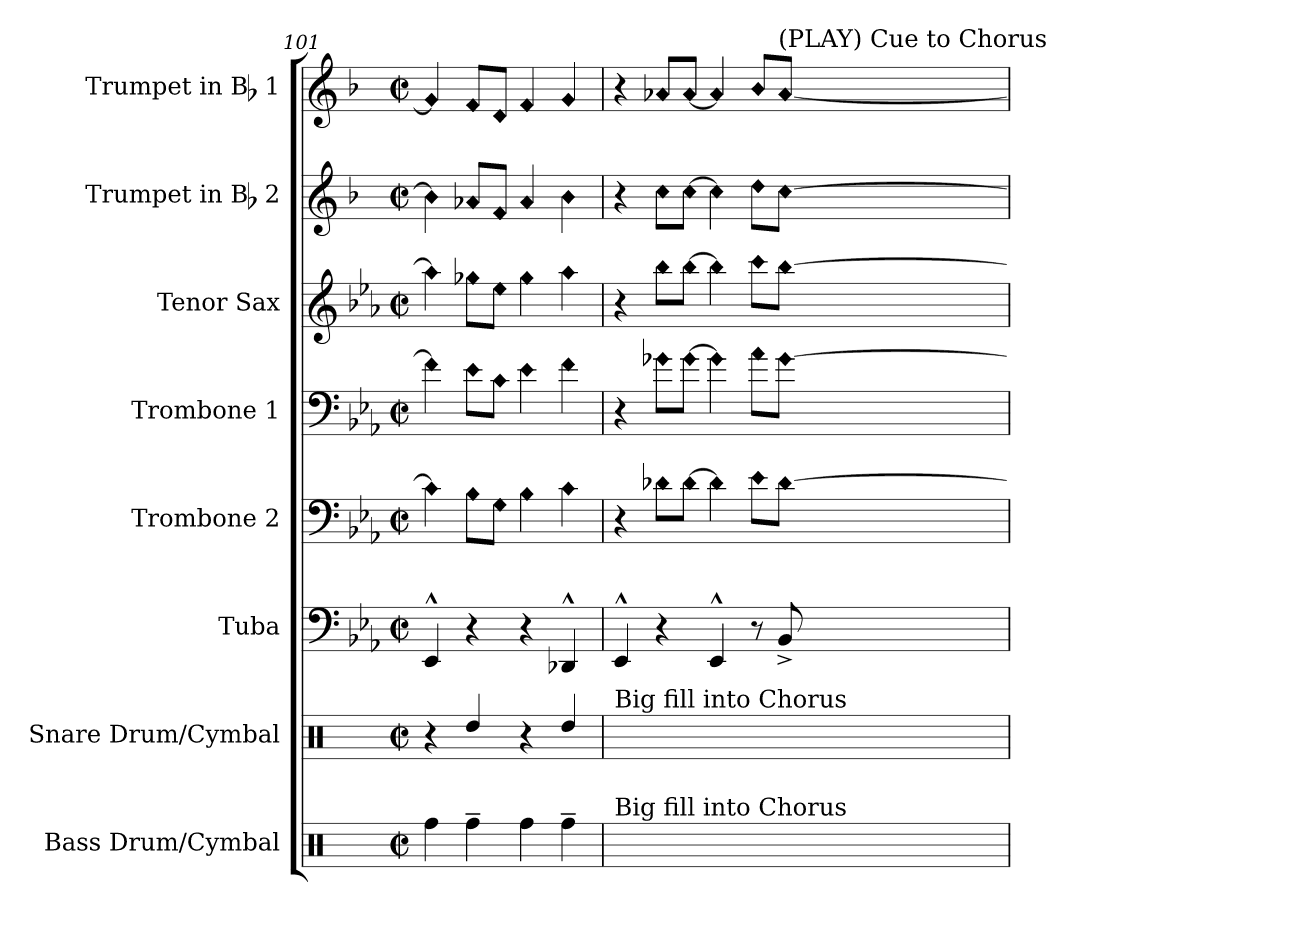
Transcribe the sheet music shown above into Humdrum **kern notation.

**kern	**kern	**kern	**kern	**kern	**kern	**kern	**kern
*part8	*part7	*part6	*part5	*part4	*part3	*part2	*part1
*staff8	*staff7	*staff6	*staff5	*staff4	*staff3	*staff2	*staff1
*I"Bass Drum/Cymbal	*I"Snare Drum/Cymbal	*I"Tuba	*I"Trombone 2	*I"Trombone 1	*I"Tenor Sax	*I"Trumpet in Bb 2	*I"Trumpet in Bb 1
*I'B.D./Cym	*I'S.D./Cym	*I'Tuba	*I'Tbn. 2	*I'Tbn. 1	*I'T. Sx.	*	*
!!LO:LB:g=z
*clefX	*clefX	*clefF4	*clefF4	*clefF4	*clefG2	*clefG2	*clefG2
*	*	*	*	*	*ITrd8c14	*ITrd1c2	*ITrd1c2
*k[]	*k[]	*k[b-e-a-]	*k[b-e-a-]	*k[b-e-a-]	*k[b-e-a-]	*k[b-e-a-]	*k[b-e-a-]
*C:	*C:	*E-:	*E-:	*E-:	*E-:	*E-:	*E-:
*M2/2	*M2/2	*M2/2	*M2/2	*M2/2	*M2/2	*M2/2	*M2/2
*met(c|)	*met(c|)	*met(c|)	*met(c|)	*met(c|)	*met(c|)	*met(c|)	*met(c|)
=101	=101	=101	=101	=101	=101	=101	=101
!	!	!	!LO:N:head=diamond	!LO:N:head=diamond	!LO:N:head=diamond	!LO:N:head=diamond	!LO:N:head=diamond
4Rffi\	4r	4EE-^^i/	4ci\]	4fi\]	4a-i\]	4a-i\]	4fi/]
!	!	!	!LO:N:head=diamond	!LO:N:head=diamond	!LO:N:head=diamond	!LO:N:head=diamond	!LO:N:head=diamond
4Rff~i\	4Rddi/	4r	8B-i\L	8e-i\L	8g-Xi\L	8g-Xi/L	8e-i/L
!	!	!	!LO:N:head=diamond	!LO:N:head=diamond	!LO:N:head=diamond	!LO:N:head=diamond	!LO:N:head=diamond
.	.	.	8Gi\J	8ci\J	8e-i\J	8e-i/J	8ci/J
!	!	!	!LO:N:head=diamond	!LO:N:head=diamond	!LO:N:head=diamond	!LO:N:head=diamond	!LO:N:head=diamond
4Rffi\	4r	4r	4B-i\	4e-i\	4g-i\	4g-i/	4e-i/
!	!	!	!LO:N:head=diamond	!LO:N:head=diamond	!LO:N:head=diamond	!LO:N:head=diamond	!LO:N:head=diamond
4Rff~i\	4Rddi/	4DD-X^^i/	4ci\	4fi\	4a-i\	4a-i\	4fi/
=102	=102	=102	=102	=102	=102	=102	=102
!	!LO:TX:a:t=Big fill into Chorus	!	!	!	!	!	!
!LO:TX:a:t=Big fill into Chorus	!	!	!	!	!	!	!
4Ri\	4Ri\	4EE-^^i/	4r	4r	4r	4r	4r
!	!	!	!LO:N:head=diamond	!LO:N:head=diamond	!LO:N:head=diamond	!LO:N:head=diamond	!LO:N:head=diamond
4Ri\	4Ri\	4r	8d-Xi\L	8g-Xi\L	8b-i\L	8b-i\L	8g-Xi/L
!	!	!	!LO:N:head=diamond	!LO:N:head=diamond	!LO:N:head=diamond	!LO:N:head=diamond	!LO:N:head=diamond
.	.	.	[>8d-i\J	[>8g-i\J	[>8b-i\J	[>8b-i\J	[<8g-i/J
!	!	!	!LO:N:head=diamond	!LO:N:head=diamond	!LO:N:head=diamond	!LO:N:head=diamond	!LO:N:head=diamond
4Ri\	4Ri\	4EE-^^i/	4d-i\]	4g-i\]	4b-i\]	4b-i\]	4g-i/]
!	!	!	!LO:N:head=diamond	!LO:N:head=diamond	!LO:N:head=diamond	!LO:N:head=diamond	!LO:N:head=diamond
4Ri\	4Ri\	8r	8e-i\L	8a-i\L	8cci\L	8cci\L	8a-i/L
!	!	!	!	!	!	!	!LO:TX:a:t=(PLAY) Cue to Chorus
!	!	!	!LO:N:head=diamond	!LO:N:head=diamond	!LO:N:head=diamond	!LO:N:head=diamond	!LO:N:head=diamond
.	.	8BB-^i/	[>8d-i\J	[>8g-i\J	[>8b-i\J	[>8b-i\J	[<8g-i/J
=	=	=	=	=	=	=	=
*-	*-	*-	*-	*-	*-	*-	*-
